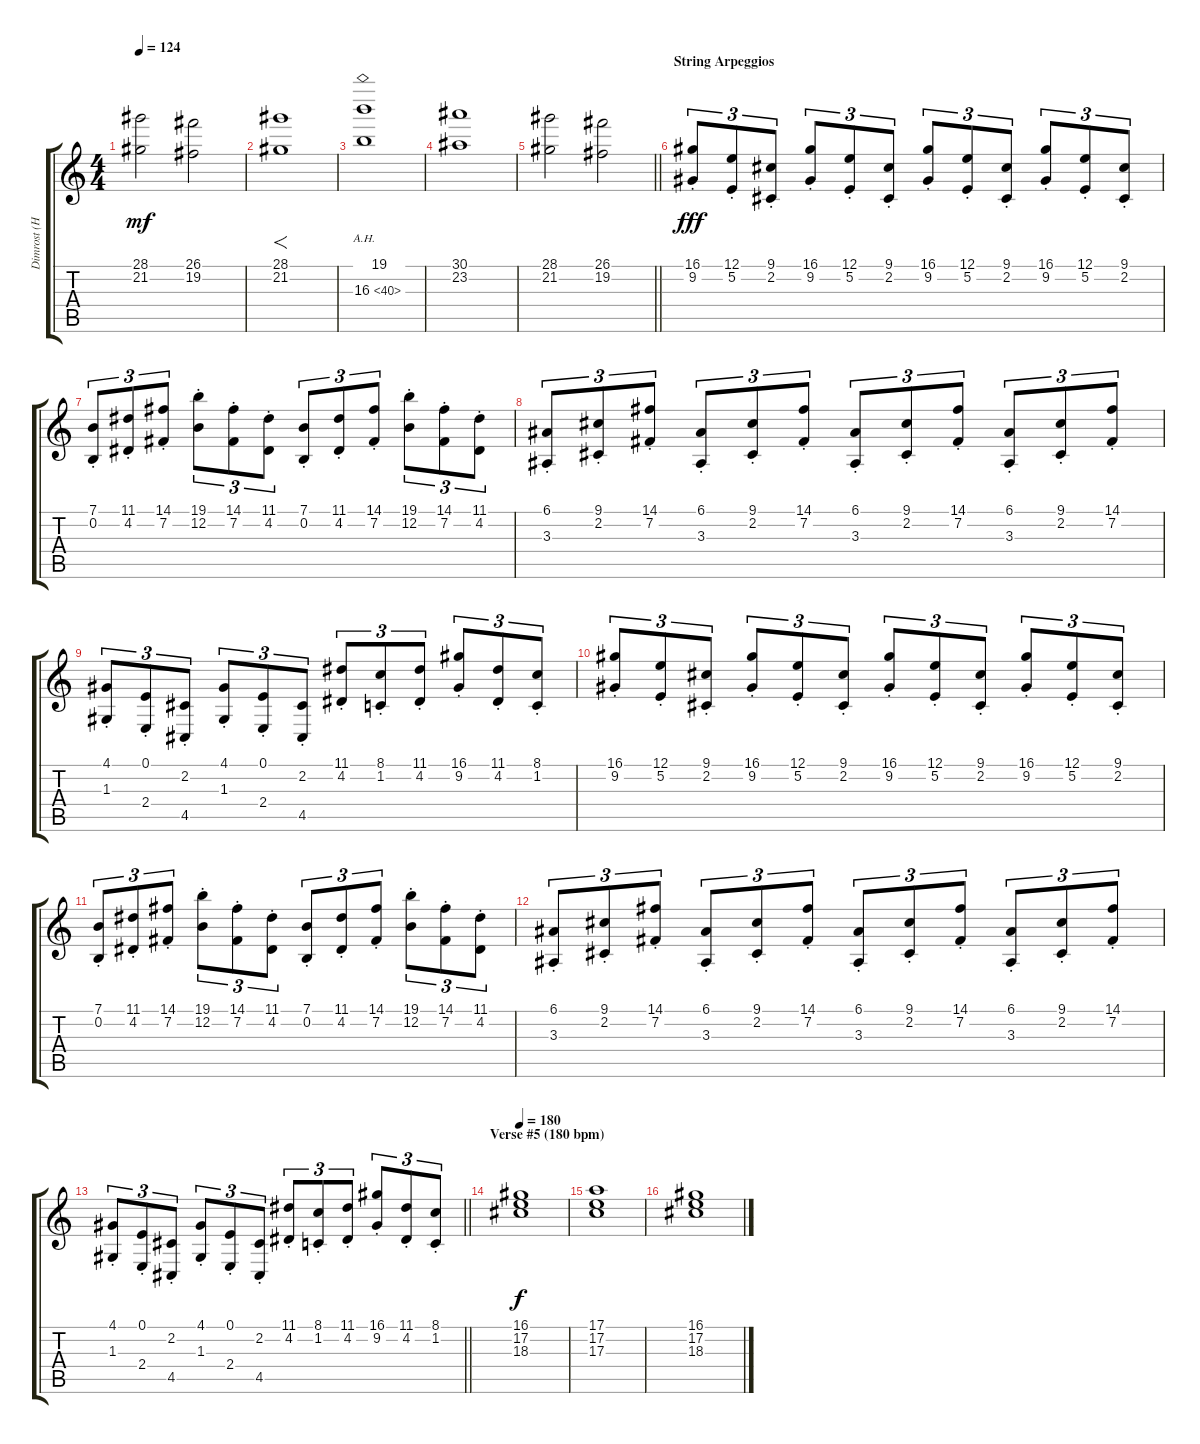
\track ("Dimrost (High pitch Strings)" "Dimrost (H") {instrument synthstrings1}
\staff {score tabs}
\tuning (E4 B3 G3 D3 A2 E2) {hide}
\ts (4 4)
\tempo 124
\clef g2
\ks c
(28.1 21.2).2{dy mf} (26.1 19.2).2 |
(28.1 21.2).1{f} |
(19.1 16.3{ah 24}).1{ot 8vb} |
(30.1 23.2).1 |
\barLineRight lightlight
(28.1 21.2).2 (26.1 19.2).2 |
\section ("" "String Arpeggios")
(16.1{st} 9.2{st}).8{tu (3 2) dy fff instrument stringensemble1} (12.1{st} 5.2{st}).8{tu (3 2)} (9.1{st} 2.2{st}).8{tu (3 2)} (16.1{st} 9.2{st}).8{tu (3 2)} (12.1{st} 5.2{st}).8{tu (3 2)} (9.1{st} 2.2{st}).8{tu (3 2)} (16.1{st} 9.2{st}).8{tu (3 2)} (12.1{st} 5.2{st}).8{tu (3 2)} (9.1{st} 2.2{st}).8{tu (3 2)} (16.1{st} 9.2{st}).8{tu (3 2)} (12.1{st} 5.2{st}).8{tu (3 2)} (9.1{st} 2.2{st}).8{tu (3 2)} |
(7.1{st} 0.2{st}).8{tu (3 2)} (11.1{st} 4.2{st}).8{tu (3 2)} (14.1{st} 7.2{st}).8{tu (3 2)} (19.1{st} 12.2{st}).8{tu (3 2)} (14.1{st} 7.2{st}).8{tu (3 2)} (11.1{st} 4.2{st}).8{tu (3 2)} (7.1{st} 0.2{st}).8{tu (3 2)} (11.1{st} 4.2{st}).8{tu (3 2)} (14.1{st} 7.2{st}).8{tu (3 2)} (19.1{st} 12.2{st}).8{tu (3 2)} (14.1{st} 7.2{st}).8{tu (3 2)} (11.1{st} 4.2{st}).8{tu (3 2)} |
(6.1{st} 3.3{st}).8{tu (3 2)} (9.1{st} 2.2{st}).8{tu (3 2)} (14.1{st} 7.2{st}).8{tu (3 2)} (6.1{st} 3.3{st}).8{tu (3 2)} (9.1{st} 2.2{st}).8{tu (3 2)} (14.1{st} 7.2{st}).8{tu (3 2)} (6.1{st} 3.3{st}).8{tu (3 2)} (9.1{st} 2.2{st}).8{tu (3 2)} (14.1{st} 7.2{st}).8{tu (3 2)} (6.1{st} 3.3{st}).8{tu (3 2)} (9.1{st} 2.2{st}).8{tu (3 2)} (14.1{st} 7.2{st}).8{tu (3 2)} |
(4.1{st} 1.3{st}).8{tu (3 2)} (0.1{st} 2.4{st}).8{tu (3 2)} (2.2{st} 4.5{st}).8{tu (3 2)} (4.1{st} 1.3{st}).8{tu (3 2)} (0.1{st} 2.4{st}).8{tu (3 2)} (2.2{st} 4.5{st}).8{tu (3 2)} (11.1{st} 4.2{st}).8{tu (3 2)} (8.1{st} 1.2{st}).8{tu (3 2)} (11.1{st} 4.2{st}).8{tu (3 2)} (16.1{st} 9.2{st}).8{tu (3 2)} (11.1{st} 4.2{st}).8{tu (3 2)} (8.1{st} 1.2{st}).8{tu (3 2)} |
(16.1{st} 9.2{st}).8{tu (3 2)} (12.1{st} 5.2{st}).8{tu (3 2)} (9.1{st} 2.2{st}).8{tu (3 2)} (16.1{st} 9.2{st}).8{tu (3 2)} (12.1{st} 5.2{st}).8{tu (3 2)} (9.1{st} 2.2{st}).8{tu (3 2)} (16.1{st} 9.2{st}).8{tu (3 2)} (12.1{st} 5.2{st}).8{tu (3 2)} (9.1{st} 2.2{st}).8{tu (3 2)} (16.1{st} 9.2{st}).8{tu (3 2)} (12.1{st} 5.2{st}).8{tu (3 2)} (9.1{st} 2.2{st}).8{tu (3 2)} |
(7.1{st} 0.2{st}).8{tu (3 2)} (11.1{st} 4.2{st}).8{tu (3 2)} (14.1{st} 7.2{st}).8{tu (3 2)} (19.1{st} 12.2{st}).8{tu (3 2)} (14.1{st} 7.2{st}).8{tu (3 2)} (11.1{st} 4.2{st}).8{tu (3 2)} (7.1{st} 0.2{st}).8{tu (3 2)} (11.1{st} 4.2{st}).8{tu (3 2)} (14.1{st} 7.2{st}).8{tu (3 2)} (19.1{st} 12.2{st}).8{tu (3 2)} (14.1{st} 7.2{st}).8{tu (3 2)} (11.1{st} 4.2{st}).8{tu (3 2)} |
(6.1{st} 3.3{st}).8{tu (3 2)} (9.1{st} 2.2{st}).8{tu (3 2)} (14.1{st} 7.2{st}).8{tu (3 2)} (6.1{st} 3.3{st}).8{tu (3 2)} (9.1{st} 2.2{st}).8{tu (3 2)} (14.1{st} 7.2{st}).8{tu (3 2)} (6.1{st} 3.3{st}).8{tu (3 2)} (9.1{st} 2.2{st}).8{tu (3 2)} (14.1{st} 7.2{st}).8{tu (3 2)} (6.1{st} 3.3{st}).8{tu (3 2)} (9.1{st} 2.2{st}).8{tu (3 2)} (14.1{st} 7.2{st}).8{tu (3 2)} |
\barLineRight lightlight
(4.1{st} 1.3{st}).8{tu (3 2)} (0.1{st} 2.4{st}).8{tu (3 2)} (2.2{st} 4.5{st}).8{tu (3 2)} (4.1{st} 1.3{st}).8{tu (3 2)} (0.1{st} 2.4{st}).8{tu (3 2)} (2.2{st} 4.5{st}).8{tu (3 2)} (11.1{st} 4.2{st}).8{tu (3 2)} (8.1{st} 1.2{st}).8{tu (3 2)} (11.1{st} 4.2{st}).8{tu (3 2)} (16.1{st} 9.2{st}).8{tu (3 2)} (11.1{st} 4.2{st}).8{tu (3 2)} (8.1{st} 1.2{st}).8{tu (3 2)} |
\section ("" "Verse #5 (180 bpm)")
\tempo 180
(16.1 17.2 18.3).1{dy f instrument synthstrings1} |
(17.1 17.2 17.3).1 |
(16.1 17.2 18.3).1
